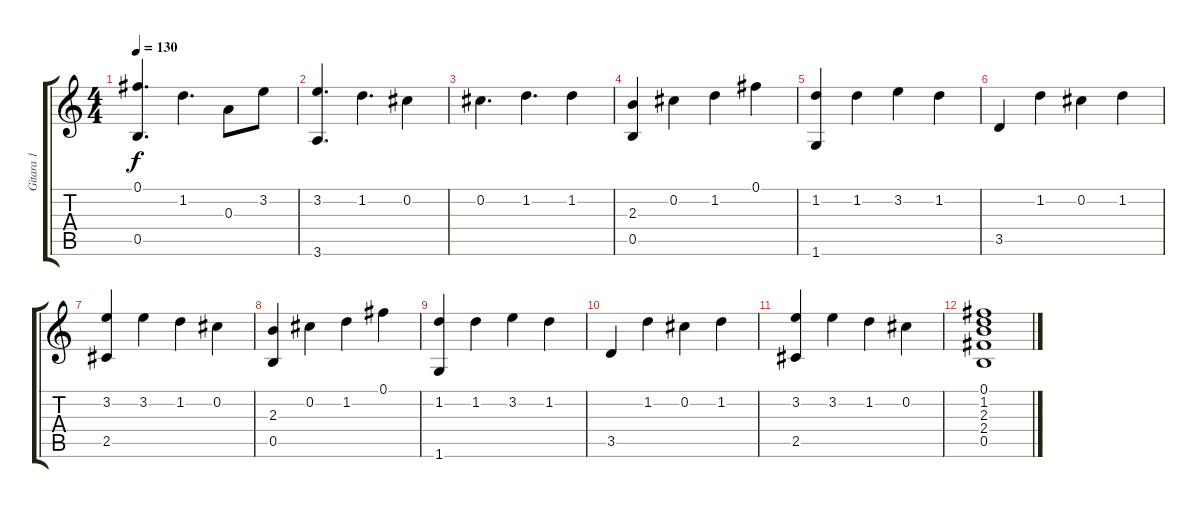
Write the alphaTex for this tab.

\track ("Gitara 1" "Gitara 1") {instrument acousticguitarsteel}
\staff {score tabs}
\tuning (Gb4 Db4 A3 E3 B2 Gb2) {hide}
\ts (4 4)
\tempo 130
\clef g2
\ks c
(0.1 0.5).4{d dy f} 1.2.4{d} 0.3.8 3.2.8 |
(3.2 3.6).4{d} 1.2.4{d} 0.2.4 |
0.2.4{d} 1.2.4{d} 1.2.4 |
(2.3 0.5).4 0.2.4 1.2.4 0.1.4 |
(1.2 1.6).4 1.2.4 3.2.4 1.2.4 |
3.5.4 1.2.4 0.2.4 1.2.4 |
(3.2 2.5).4 3.2.4 1.2.4 0.2.4 |
(2.3 0.5).4 0.2.4 1.2.4 0.1.4 |
(1.2 1.6).4 1.2.4 3.2.4 1.2.4 |
3.5.4 1.2.4 0.2.4 1.2.4 |
(3.2 2.5).4 3.2.4 1.2.4 0.2.4 |
(0.1 1.2 2.3 2.4 0.5).1
